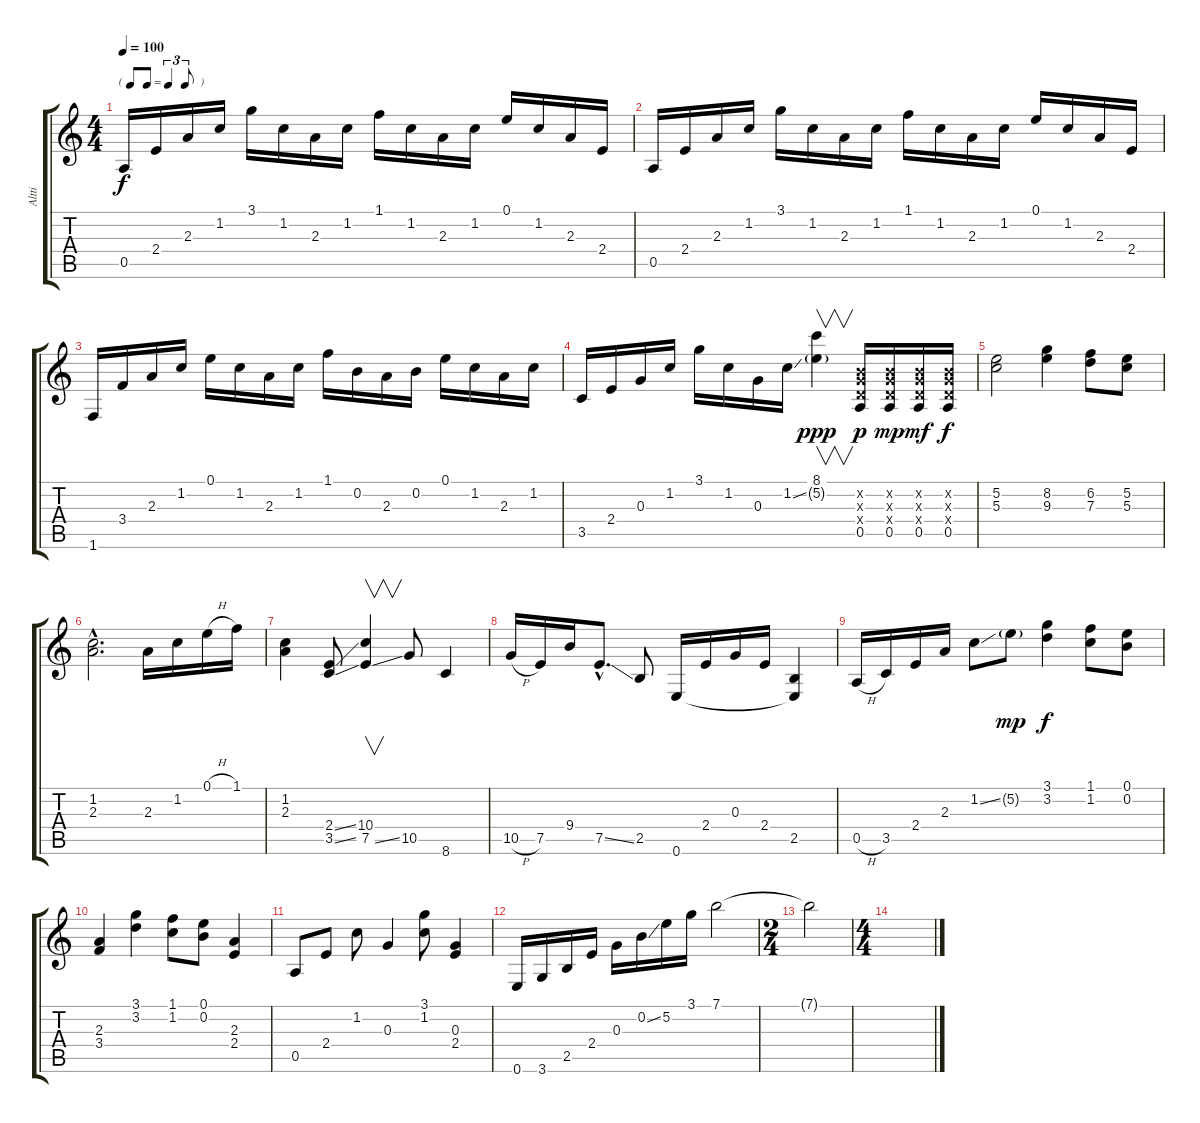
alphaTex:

\track ("Altti" "Altti") {instrument acousticguitarsteel}
\staff {score tabs}
\tuning (E4 B3 G3 D3 A2 E2) {hide}
\ts (4 4)
\tf triplet8th
\tempo 100
\clef g2
\ks c
0.5.16{dy f} 2.4.16 2.3.16 1.2.16 3.1.16 1.2.16 2.3.16 1.2.16 1.1.16 1.2.16 2.3.16 1.2.16 0.1.16 1.2.16 2.3.16 2.4.16 |
0.5.16 2.4.16 2.3.16 1.2.16 3.1.16 1.2.16 2.3.16 1.2.16 1.1.16 1.2.16 2.3.16 1.2.16 0.1.16 1.2.16 2.3.16 2.4.16 |
1.6.16 3.4.16 2.3.16 1.2.16 0.1.16 1.2.16 2.3.16 1.2.16 1.1.16 0.2.16 2.3.16 0.2.16 0.1.16 1.2.16 2.3.16 1.2.16 |
3.5.16 2.4.16 0.3.16 1.2.16 3.1.16 1.2.16 0.3.16 1.2{ss}.16 (8.1 5.2{g}).4{v dy ppp} (0.2{x} 0.3{x} 0.4{x} 0.5).16{dy p} (0.2{x} 0.3{x} 0.4{x} 0.5).16{dy mp} (0.2{x} 0.3{x} 0.4{x} 0.5).16{dy mf} (0.2{x} 0.3{x} 0.4{x} 0.5).16{dy f} |
(5.2 5.3).2 (8.2 9.3).4 (6.2 7.3).8 (5.2 5.3).8 |
(1.2{hac} 2.3{hac}).2{d} 2.3.16 1.2.16 0.1{h}.16 1.1.16 |
(1.2 2.3).4 (2.4{ss} 3.5{ss}).8 (10.4 7.5{ss}).4{v} 10.5.8 8.6.4 |
10.5{h}.16 7.5.16 9.4.16 7.5{ss hac}.8{d} 2.5.8 0.6.16 2.4.16 0.3.16 2.4.16 (2.5 0.6{t}).4 |
0.5{h}.16 3.5.16 2.4.16 2.3.16 1.2{ss}.8 5.2{g}.8{dy mp} (3.1 3.2).4{dy f} (1.1 1.2).8 (0.1 0.2).8 |
(2.3 3.4).4 (3.1 3.2).4 (1.1 1.2).8 (0.1 0.2).8 (2.3 2.4).4 |
0.5.8 2.4.8 1.2.8 0.3.4 (3.1 1.2).8 (0.3 2.4).4 |
0.6.16 3.6.16 2.5.16 2.4.16 0.3.16 0.2{ss}.16 5.2.16 3.1.16 7.1.2 |
\ts (2 4)
7.1{t}.2 |
\ts (4 4)
